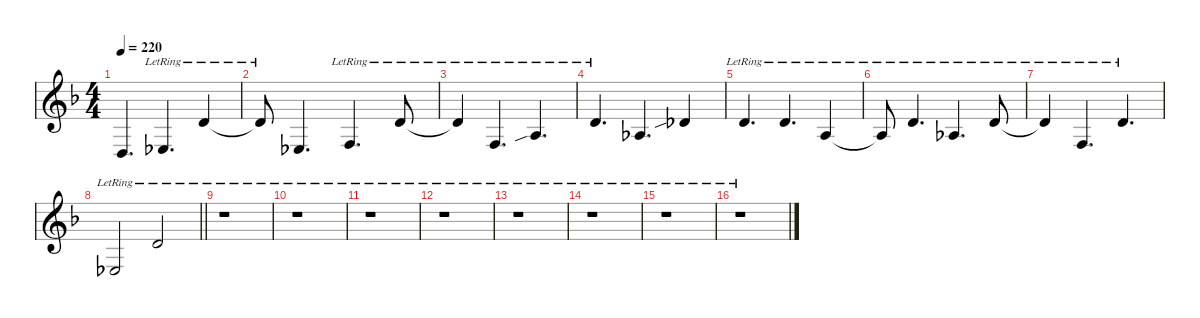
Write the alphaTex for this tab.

\hideDynamics
\bracketExtendMode nobrackets
\singleTrackTrackNamePolicy hidden
\multiTrackTrackNamePolicy hidden
\firstSystemTrackNameMode fullname
\firstSystemTrackNameOrientation horizontal
\otherSystemsTrackNameOrientation horizontal
\track ("Keyboards" "S-Gt") {defaultSystemsLayout 8 instrument stringensemble1}
\staff {score}
\tuning (E4 B3 G3 D3 A2 D2)
\displaytranspose 12
\ts (4 4)
\tempo 220
\clef g2
\ks dminor
0.6{acc forcenatural}.4{d dy f beam Up} 1.6{lr acc b}.4{d beam Up} 0.4{lr acc forcenatural}.4{beam Up} |
0.4{lr t acc forcenatural}.8{beam Up} 1.6{acc b}.4{d beam Up} 3.6{lr acc forcenatural}.4{d beam Up} 0.4{lr acc forcenatural}.8{beam Up} |
0.4{lr t acc forcenatural}.4{beam Up} 3.6{lr acc forcenatural}.4{d beam Up} 7.6{sib lr acc forcenatural}.4{d beam Up} |
0.4{lr acc forcenatural}.4{d beam Up} 6.6{acc b}.4{d beam Up} 4.5{sib acc b}.4{beam Up} |
5.5{lr acc forcenatural}.4{d beam Up} 0.4{lr acc forcenatural}.4{d beam Up} 7.6{lr acc forcenatural}.4{beam Up} |
7.6{lr t acc forcenatural}.8{beam Up} 0.4{lr acc forcenatural}.4{d beam Up} 6.6{lr acc b}.4{d beam Up} 0.4{lr acc forcenatural}.8{beam Up} |
0.4{lr t acc forcenatural}.4{beam Up} 3.6{lr acc forcenatural}.4{d beam Up} 0.4{lr acc forcenatural}.4{d beam Up} |
\barLineRight lightlight
1.6{lr acc b}.2{beam Up} 0.4{lr acc forcenatural}.2{beam Up} |
r.1{beam Down} |
r.1{beam Down} |
r.1{beam Down} |
r.1{beam Down} |
r.1{beam Down} |
r.1{beam Down} |
r.1{beam Down} |
r.1{beam Down}
